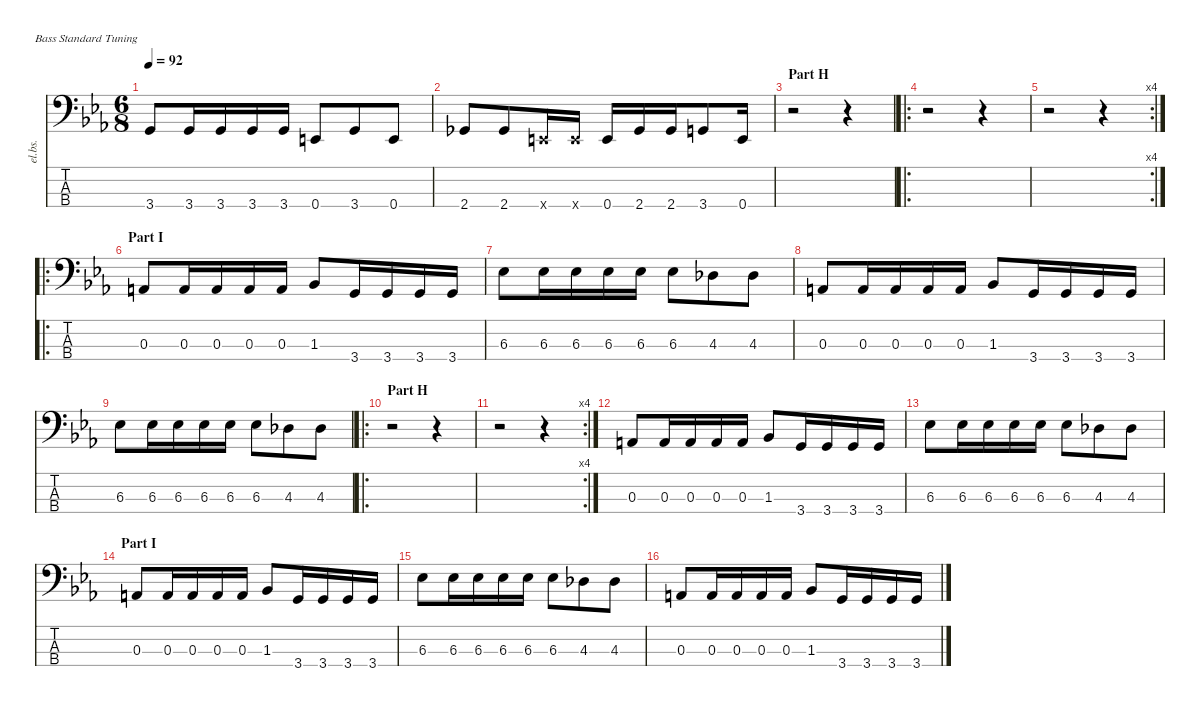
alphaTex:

\defaultSystemsLayout 4
\hideDynamics
\bracketExtendMode nobrackets
\track ("Bass - Martin Lopez" "el.bs.") {instrument electricbassfinger}
\staff {score tabs}
\tuning (G2 D2 A1 E1)
\ts (6 8)
\tempo 92
\clef f4
\ks cminor
3.4{acc forcenatural}.8{dy f} 3.4{acc forcenatural}.16 3.4{acc forcenatural}.16 3.4{acc forcenatural}.16 3.4{acc forcenatural}.16 0.4{acc forcenatural}.8 3.4{acc forcenatural}.8 0.4{acc forcenatural}.8 |
2.4{acc b}.8 2.4{acc b}.8 0.4{x acc forcenatural}.16 0.4{x acc forcenatural}.16 0.4{acc forcenatural}.16 2.4{acc b}.16 2.4{acc b}.16 3.4{acc forcenatural}.8 0.4{acc forcenatural}.16 |
\section ("" "Part H")
r.2 r.4 |
\ro
r.2 r.4 |
\rc 4
r.2 r.4 |
\ro
\section ("" "Part I")
0.3{acc forcenatural}.8 0.3{acc forcenatural}.16 0.3{acc forcenatural}.16 0.3{acc forcenatural}.16 0.3{acc forcenatural}.16 1.3{acc b}.8 3.4{acc forcenatural}.16 3.4{acc forcenatural}.16 3.4{acc forcenatural}.16 3.4{acc forcenatural}.16 |
6.3{acc b}.8 6.3{acc b}.16 6.3{acc b}.16 6.3{acc b}.16 6.3{acc b}.16 6.3{acc b}.8 4.3{acc b}.8 4.3{acc b}.8 |
0.3{acc forcenatural}.8 0.3{acc forcenatural}.16 0.3{acc forcenatural}.16 0.3{acc forcenatural}.16 0.3{acc forcenatural}.16 1.3{acc b}.8 3.4{acc forcenatural}.16 3.4{acc forcenatural}.16 3.4{acc forcenatural}.16 3.4{acc forcenatural}.16 |
6.3{acc b}.8 6.3{acc b}.16 6.3{acc b}.16 6.3{acc b}.16 6.3{acc b}.16 6.3{acc b}.8 4.3{acc b}.8 4.3{acc b}.8 |
\ro
\section ("" "Part H")
r.2 r.4 |
\rc 4
r.2 r.4 |
0.3{acc forcenatural}.8 0.3{acc forcenatural}.16 0.3{acc forcenatural}.16 0.3{acc forcenatural}.16 0.3{acc forcenatural}.16 1.3{acc b}.8 3.4{acc forcenatural}.16 3.4{acc forcenatural}.16 3.4{acc forcenatural}.16 3.4{acc forcenatural}.16 |
6.3{acc b}.8 6.3{acc b}.16 6.3{acc b}.16 6.3{acc b}.16 6.3{acc b}.16 6.3{acc b}.8 4.3{acc b}.8 4.3{acc b}.8 |
\section ("" "Part I")
0.3{acc forcenatural}.8 0.3{acc forcenatural}.16 0.3{acc forcenatural}.16 0.3{acc forcenatural}.16 0.3{acc forcenatural}.16 1.3{acc b}.8 3.4{acc forcenatural}.16 3.4{acc forcenatural}.16 3.4{acc forcenatural}.16 3.4{acc forcenatural}.16 |
6.3{acc b}.8 6.3{acc b}.16 6.3{acc b}.16 6.3{acc b}.16 6.3{acc b}.16 6.3{acc b}.8 4.3{acc b}.8 4.3{acc b}.8 |
0.3{acc forcenatural}.8 0.3{acc forcenatural}.16 0.3{acc forcenatural}.16 0.3{acc forcenatural}.16 0.3{acc forcenatural}.16 1.3{acc b}.8 3.4{acc forcenatural}.16 3.4{acc forcenatural}.16 3.4{acc forcenatural}.16 3.4{acc forcenatural}.16
